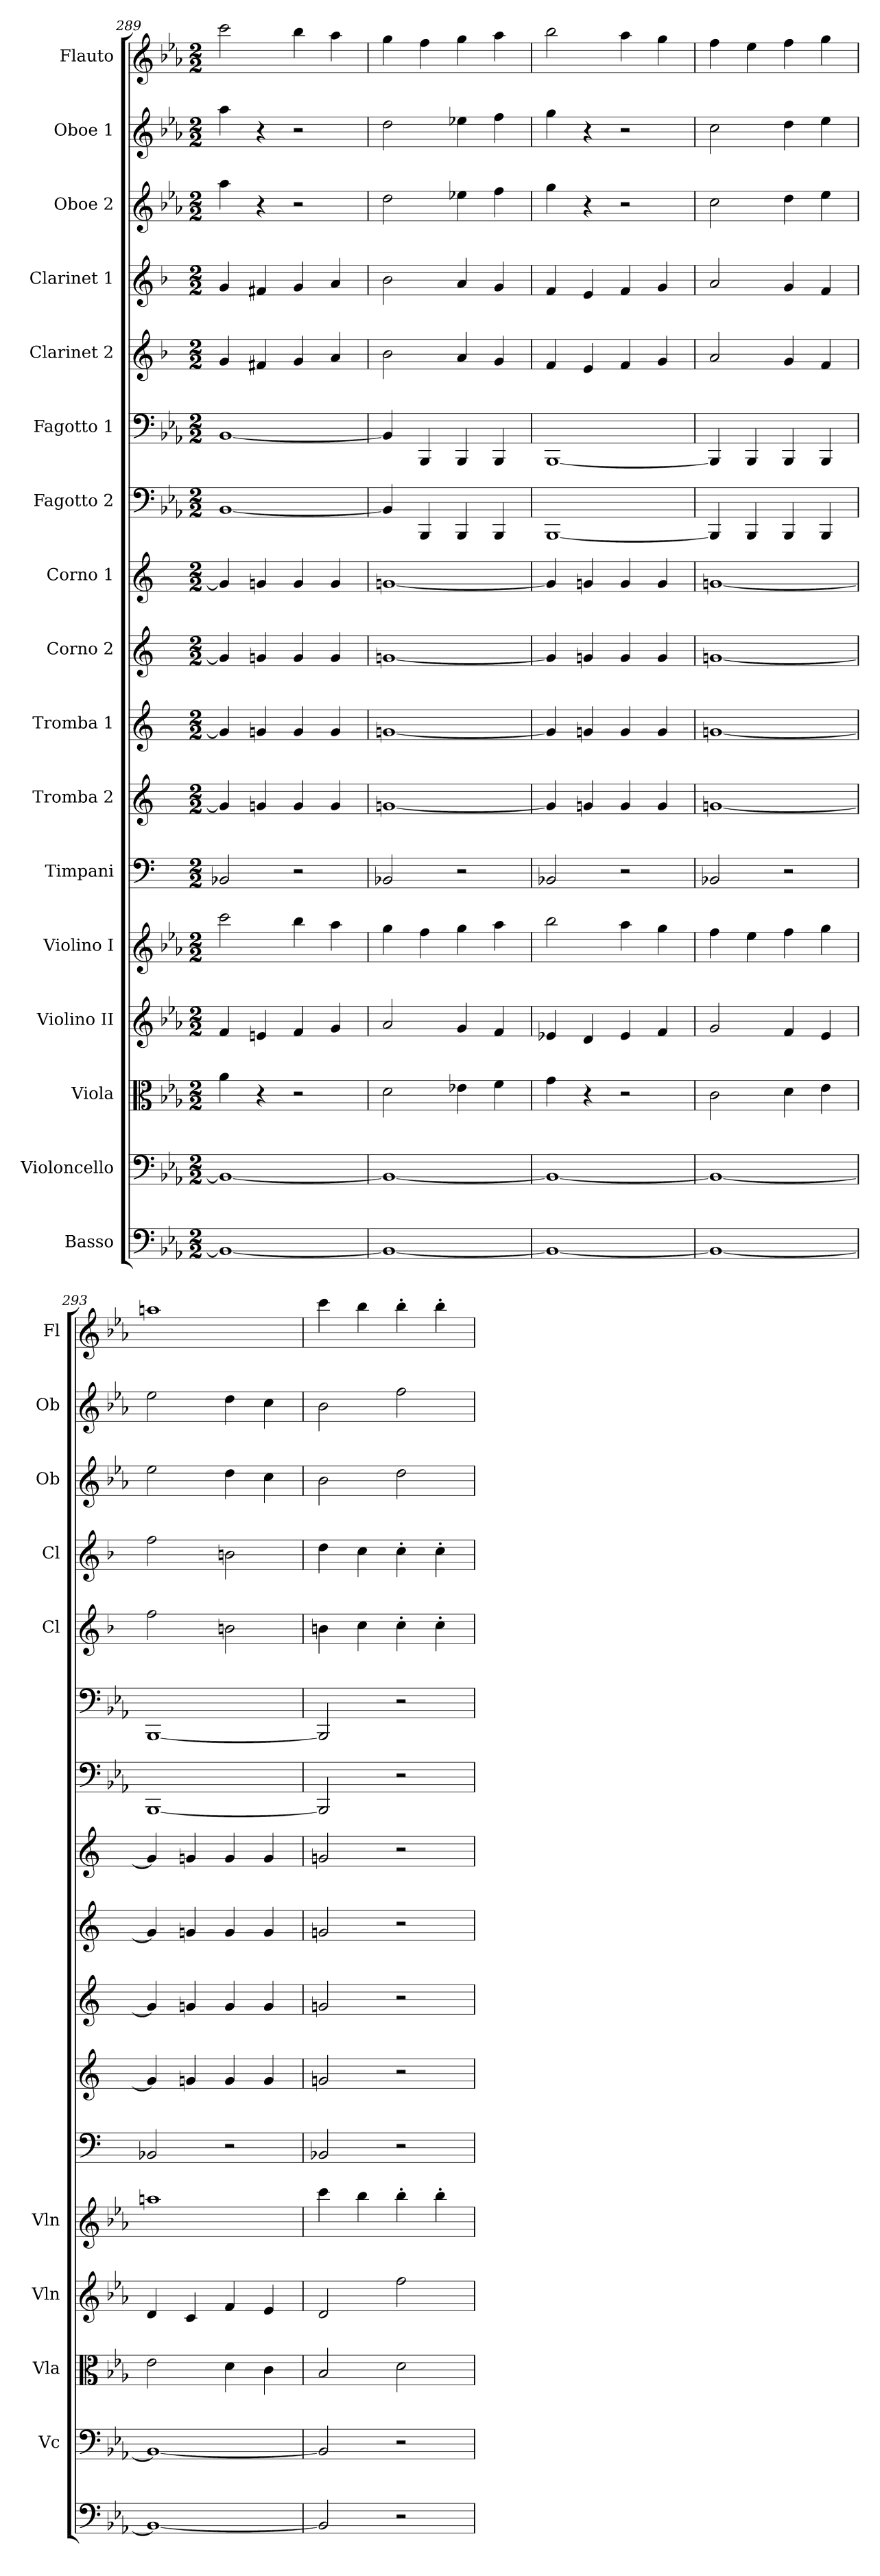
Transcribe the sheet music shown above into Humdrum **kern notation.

**kern	**kern	**kern	**kern	**kern	**kern	**kern	**kern	**kern	**kern	**kern	**kern	**kern	**kern	**kern	**kern	**kern
*part17	*part16	*part15	*part14	*part13	*part12	*part11	*part10	*part9	*part8	*part7	*part6	*part5	*part4	*part3	*part2	*part1
*staff17	*staff16	*staff15	*staff14	*staff13	*staff12	*staff11	*staff10	*staff9	*staff8	*staff7	*staff6	*staff5	*staff4	*staff3	*staff2	*staff1
*I"Basso	*I"Violoncello	*I"Viola	*I"Violino II	*I"Violino I	*I"Timpani	*I"Tromba 2	*I"Tromba 1	*I"Corno 2	*I"Corno 1	*I"Fagotto 2	*I"Fagotto 1	*I"Clarinet 2	*I"Clarinet 1	*I"Oboe 2	*I"Oboe 1	*I"Flauto
*	*I'Vc	*I'Vla	*I'Vln	*I'Vln	*	*	*	*	*	*	*	*I'Cl	*I'Cl	*I'Ob	*I'Ob	*I'Fl
*clefF4	*clefF4	*clefC3	*clefG2	*clefG2	*clefF4	*clefG2	*clefG2	*clefG2	*clefG2	*clefF4	*clefF4	*clefG2	*clefG2	*clefG2	*clefG2	*clefG2
*ITrd7c12	*	*	*	*	*	*ITrd-2c-3	*ITrd-2c-3	*ITrd5c9	*ITrd5c9	*	*	*ITrd1c2	*ITrd1c2	*	*	*
*k[b-e-a-]	*k[b-e-a-]	*k[b-e-a-]	*k[b-e-a-]	*k[b-e-a-]	*	*	*	*	*	*k[b-e-a-]	*k[b-e-a-]	*k[b-e-a-]	*k[b-e-a-]	*k[b-e-a-]	*k[b-e-a-]	*k[b-e-a-]
*M2/2	*M2/2	*M2/2	*M2/2	*M2/2	*M2/2	*M2/2	*M2/2	*M2/2	*M2/2	*M2/2	*M2/2	*M2/2	*M2/2	*M2/2	*M2/2	*M2/2
=289	=289	=289	=289	=289	=289	=289	=289	=289	=289	=289	=289	=289	=289	=289	=289	=289
1BBB-_	1BB-_	4a-	4f	2ccc	2BB-X	4b-]	4b-]	4B-]	4B-]	[1BB-	[1BB-	4f	4f	4aa-	4aa-	2ccc
.	.	4r	4en	.	.	4b-X	4b-X	4B-X	4B-X	.	.	4en	4en	4r	4r	.
.	.	2r	4f	4bb-	2r	4b-	4b-	4B-	4B-	.	.	4f	4f	2r	2r	4bb-
.	.	.	4g	4aa-	.	4b-	4b-	4B-	4B-	.	.	4g	4g	.	.	4aa-
=290	=290	=290	=290	=290	=290	=290	=290	=290	=290	=290	=290	=290	=290	=290	=290	=290
1BBB-_	1BB-_	2d	2a-	4gg	2BB-X	[1b-X	[1b-X	[1B-X	[1B-X	4BB-]	4BB-]	2a-	2a-	2dd	2dd	4gg
.	.	.	.	4ff	.	.	.	.	.	4BBB-	4BBB-	.	.	.	.	4ff
.	.	4e-X	4g	4gg	2r	.	.	.	.	4BBB-	4BBB-	4g	4g	4ee-X	4ee-X	4gg
.	.	4f	4f	4aa-	.	.	.	.	.	4BBB-	4BBB-	4f	4f	4ff	4ff	4aa-
=291	=291	=291	=291	=291	=291	=291	=291	=291	=291	=291	=291	=291	=291	=291	=291	=291
1BBB-_	1BB-_	4g	4e-X	2bb-	2BB-X	4b-]	4b-]	4B-]	4B-]	[1BBB-	[1BBB-	4e-	4e-	4gg	4gg	2bb-
.	.	4r	4d	.	.	4b-X	4b-X	4B-X	4B-X	.	.	4d	4d	4r	4r	.
.	.	2r	4e-	4aa-	2r	4b-	4b-	4B-	4B-	.	.	4e-	4e-	2r	2r	4aa-
.	.	.	4f	4gg	.	4b-	4b-	4B-	4B-	.	.	4f	4f	.	.	4gg
=292	=292	=292	=292	=292	=292	=292	=292	=292	=292	=292	=292	=292	=292	=292	=292	=292
1BBB-_	1BB-_	2c	2g	4ff	2BB-X	[1b-X	[1b-X	[1B-X	[1B-X	4BBB-]	4BBB-]	2g	2g	2cc	2cc	4ff
.	.	.	.	4ee-	.	.	.	.	.	4BBB-	4BBB-	.	.	.	.	4ee-
.	.	4d	4f	4ff	2r	.	.	.	.	4BBB-	4BBB-	4f	4f	4dd	4dd	4ff
.	.	4e-	4e-	4gg	.	.	.	.	.	4BBB-	4BBB-	4e-	4e-	4ee-	4ee-	4gg
=293	=293	=293	=293	=293	=293	=293	=293	=293	=293	=293	=293	=293	=293	=293	=293	=293
1BBB-_	1BB-_	2e-	4d	1aan	2BB-X	4b-]	4b-]	4B-]	4B-]	[1BBB-	[1BBB-	2ee-	2ee-	2ee-	2ee-	1aan
.	.	.	4c	.	.	4b-X	4b-X	4B-X	4B-X	.	.	.	.	.	.	.
.	.	4d	4f	.	2r	4b-	4b-	4B-	4B-	.	.	2an	2an	4dd	4dd	.
.	.	4c	4e-	.	.	4b-	4b-	4B-	4B-	.	.	.	.	4cc	4cc	.
=294	=294	=294	=294	=294	=294	=294	=294	=294	=294	=294	=294	=294	=294	=294	=294	=294
2BBB-]	2BB-]	2B-	2d	4ccc	2BB-X	2b-X	2b-X	2B-X	2B-X	2BBB-]	2BBB-]	4an	4cc	2b-	2b-	4ccc
.	.	.	.	4bb-	.	.	.	.	.	.	.	4b-	4b-	.	.	4bb-
2r	2r	2d	2ff	4bb-'	2r	2r	2r	2r	2r	2r	2r	4b-'	4b-'	2dd	2ff	4bb-'
.	.	.	.	4bb-'	.	.	.	.	.	.	.	4b-'	4b-'	.	.	4bb-'
=	=	=	=	=	=	=	=	=	=	=	=	=	=	=	=	=
*-	*-	*-	*-	*-	*-	*-	*-	*-	*-	*-	*-	*-	*-	*-	*-	*-
